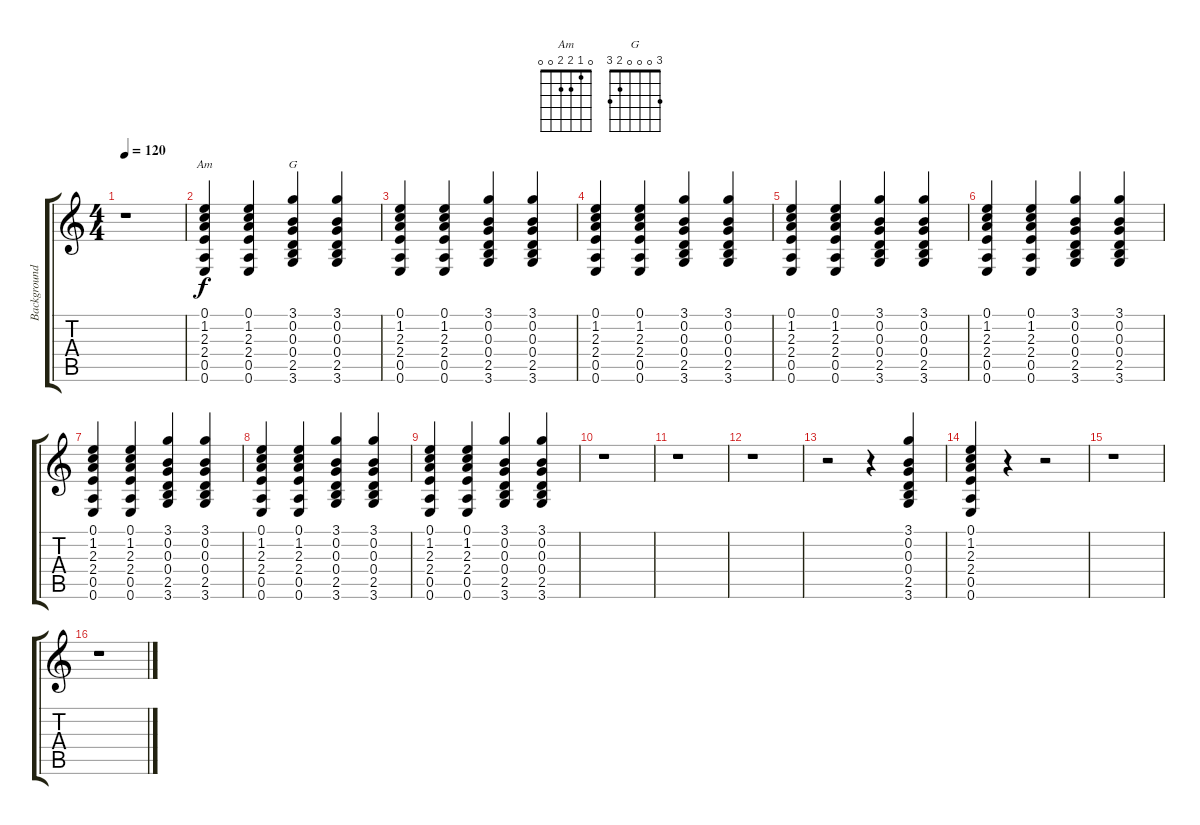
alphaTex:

\track ("Background guitar" "Background") {instrument electricguitarclean}
\staff {score tabs}
\tuning (E4 B3 G3 D3 A2 E2) {hide}
\chord ("Am" 0 1 2 2 0 0)
\chord ("G" 3 0 0 0 2 3)
\ts (4 4)
\tempo 120
\clef g2
\ks c
r.1{dy f instrument electricguitarclean} |
(0.1 1.2 2.3 2.4 0.5 0.6).4{ch "Am"} (0.1 1.2 2.3 2.4 0.5 0.6).4 (3.1 0.2 0.3 0.4 2.5 3.6).4{ch "G"} (3.1 0.2 0.3 0.4 2.5 3.6).4 |
(0.1 1.2 2.3 2.4 0.5 0.6).4 (0.1 1.2 2.3 2.4 0.5 0.6).4 (3.1 0.2 0.3 0.4 2.5 3.6).4 (3.1 0.2 0.3 0.4 2.5 3.6).4 |
(0.1 1.2 2.3 2.4 0.5 0.6).4 (0.1 1.2 2.3 2.4 0.5 0.6).4 (3.1 0.2 0.3 0.4 2.5 3.6).4 (3.1 0.2 0.3 0.4 2.5 3.6).4 |
(0.1 1.2 2.3 2.4 0.5 0.6).4 (0.1 1.2 2.3 2.4 0.5 0.6).4 (3.1 0.2 0.3 0.4 2.5 3.6).4 (3.1 0.2 0.3 0.4 2.5 3.6).4 |
(0.1 1.2 2.3 2.4 0.5 0.6).4 (0.1 1.2 2.3 2.4 0.5 0.6).4 (3.1 0.2 0.3 0.4 2.5 3.6).4 (3.1 0.2 0.3 0.4 2.5 3.6).4 |
(0.1 1.2 2.3 2.4 0.5 0.6).4 (0.1 1.2 2.3 2.4 0.5 0.6).4 (3.1 0.2 0.3 0.4 2.5 3.6).4 (3.1 0.2 0.3 0.4 2.5 3.6).4 |
(0.1 1.2 2.3 2.4 0.5 0.6).4 (0.1 1.2 2.3 2.4 0.5 0.6).4 (3.1 0.2 0.3 0.4 2.5 3.6).4 (3.1 0.2 0.3 0.4 2.5 3.6).4 |
(0.1 1.2 2.3 2.4 0.5 0.6).4 (0.1 1.2 2.3 2.4 0.5 0.6).4 (3.1 0.2 0.3 0.4 2.5 3.6).4 (3.1 0.2 0.3 0.4 2.5 3.6).4 |
r.1 |
r.1 |
r.1 |
r.2 r.4 (3.1 0.2 0.3 0.4 2.5 3.6).4 |
(0.1 1.2 2.3 2.4 0.5 0.6).4 r.4 r.2 |
r.1 |
r.1
